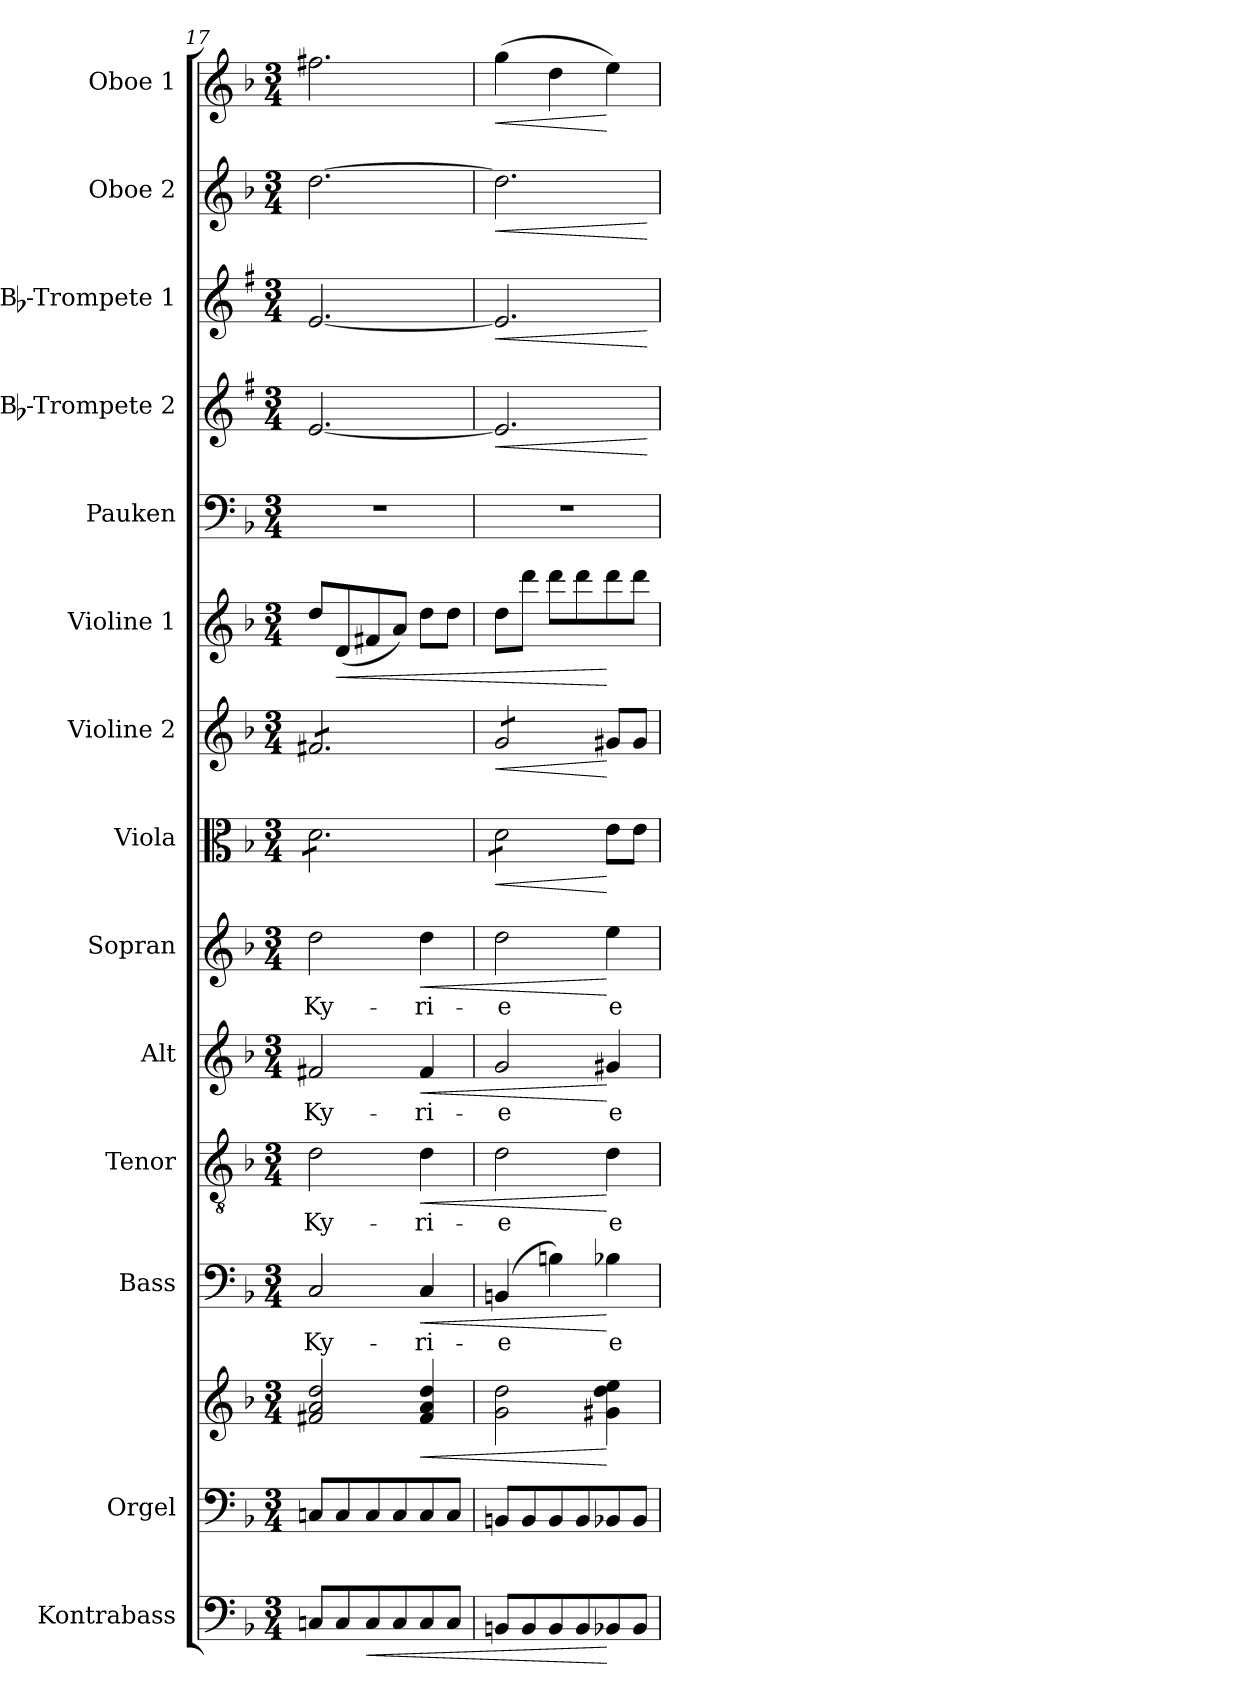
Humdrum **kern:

**kern	**dynam	**kern	**kern	**dynam	**kern	**text	**dynam	**kern	**text	**dynam	**kern	**text	**dynam	**kern	**text	**dynam	**kern	**dynam	**kern	**dynam	**kern	**dynam	**kern	**kern	**dynam	**kern	**dynam	**kern	**dynam	**kern	**dynam
*part14	*part14	*part13	*part13	*part13	*part12	*part12	*part12	*part11	*part11	*part11	*part10	*part10	*part10	*part9	*part9	*part9	*part8	*part8	*part7	*part7	*part6	*part6	*part5	*part4	*part4	*part3	*part3	*part2	*part2	*part1	*part1
*staff15	*staff15	*staff14	*staff13	*staff13/14	*staff12	*staff12	*staff12	*staff11	*staff11	*staff11	*staff10	*staff10	*staff10	*staff9	*staff9	*staff9	*staff8	*staff8	*staff7	*staff7	*staff6	*staff6	*staff5	*staff4	*staff4	*staff3	*staff3	*staff2	*staff2	*staff1	*staff1
*I"Kontrabass	*	*I"Orgel	*	*	*I"Bass	*	*	*I"Tenor	*	*	*I"Alt	*	*	*I"Sopran	*	*	*I"Viola	*	*I"Violine 2	*	*I"Violine 1	*	*I"Pauken	*I"Bb-Trompete 2	*	*I"Bb-Trompete 1	*	*I"Oboe 2	*	*I"Oboe 1	*
*I'Kb.	*	*I'Org.	*	*	*I'B.	*	*	*I'T.	*	*	*I'A.	*	*	*I'S.	*	*	*I'Vla.	*	*I'Vl. 2	*	*I'Vl. 1	*	*I'Pk.	*I'Bb Trp. 2	*	*I'Bb Trp. 1	*	*I'Ob. 2	*	*I'Ob. 1	*
*clefF4	*	*clefF4	*clefG2	*	*clefF4	*	*	*clefGv2	*	*	*clefG2	*	*	*clefG2	*	*	*clefC3	*	*clefG2	*	*clefG2	*	*clefF4	*clefG2	*	*clefG2	*	*clefG2	*	*clefG2	*
*ITrd7c12	*	*	*	*	*	*	*	*	*	*	*	*	*	*	*	*	*	*	*	*	*	*	*	*ITrd1c2	*	*ITrd1c2	*	*	*	*	*
*k[b-]	*	*k[b-]	*k[b-]	*	*k[b-]	*	*	*k[b-]	*	*	*k[b-]	*	*	*k[b-]	*	*	*k[b-]	*	*k[b-]	*	*k[b-]	*	*k[b-]	*k[b-]	*	*k[b-]	*	*k[b-]	*	*k[b-]	*
*F:	*	*F:	*F:	*	*F:	*	*	*F:	*	*	*F:	*	*	*F:	*	*	*F:	*	*F:	*	*F:	*	*F:	*F:	*	*F:	*	*F:	*	*F:	*
*M3/4	*	*M3/4	*M3/4	*	*M3/4	*	*	*M3/4	*	*	*M3/4	*	*	*M3/4	*	*	*M3/4	*	*M3/4	*	*M3/4	*	*M3/4	*M3/4	*	*M3/4	*	*M3/4	*	*M3/4	*
=17	=17	=17	=17	=17	=17	=17	=17	=17	=17	=17	=17	=17	=17	=17	=17	=17	=17	=17	=17	=17	=17	=17	=17	=17	=17	=17	=17	=17	=17	=17	=17
!	!	!	!	!	!	!LO:LY:b	!	!	!LO:LY:b	!	!	!LO:LY:b	!	!	!LO:LY:b	!	!	!	!	!	!	!	!	!	!	!	!	!	!	!	!
*	*	*	*	*	*	*	*	*	*	*	*	*	*	*	*	*	*tremolo	*	*	*	*	*	*	*	*	*	*	*	*	*	*
*	*	*	*	*	*	*	*	*	*	*	*	*	*	*	*	*	*	*	*tremolo	*	*	*	*	*	*	*	*	*	*	*	*
8CCn/L	.	8Cn/L	2f#X/ 2a/ 2dd/	.	2C/	Ky-	.	2d\	Ky-	.	2f#X/	Ky-	.	2dd\	Ky-	.	8d\L	.	8f#X/L	.	8dd/L	.	2.r	[2.d/	.	[2.d/	.	[2.dd\	.	2.ff#X\	.
!	!	!	!	!	!	!	!	!	!	!	!	!	!	!	!	!	!	!	!	!	!	!LO:HP:b	!	!	!	!	!	!	!	!	!
8CC/	.	8C/	.	.	.	.	.	.	.	.	.	.	.	.	.	.	8d\	.	8f#X/	.	(<8d/	<	.	.	.	.	.	.	.	.	.
!	!LO:HP:b	!	!	!	!	!	!	!	!	!	!	!	!	!	!	!	!	!	!	!	!	!	!	!	!	!	!	!	!	!	!
8CC/	<	8C/	.	.	.	.	.	.	.	.	.	.	.	.	.	.	8d\	.	8f#X/	.	8f#X/	.	.	.	.	.	.	.	.	.	.
8CC/	.	8C/	.	.	.	.	.	.	.	.	.	.	.	.	.	.	8d\	.	8f#X/	.	8a/J)	.	.	.	.	.	.	.	.	.	.
!	!	!	!	!LO:HP:b	!	!LO:LY:b	!LO:HP:b	!	!LO:LY:b	!LO:HP:b	!	!LO:LY:b	!LO:HP:b	!	!LO:LY:b	!LO:HP:b	!	!	!	!	!	!	!	!	!	!	!	!	!	!	!
8CC/	.	8C/	4f#/ 4a/ 4dd/	<	4C/	-ri-	<	4d\	-ri-	<	4f#/	-ri-	<	4dd\	-ri-	<	8d\	.	8f#X/	.	8dd\L	.	.	.	.	.	.	.	.	.	.
8CC/J	.	8C/J	.	.	.	.	.	.	.	.	.	.	.	.	.	.	8d\J	.	8f#X/J	.	8dd\J	.	.	.	.	.	.	.	.	.	.
=18	=18	=18	=18	=18	=18	=18	=18	=18	=18	=18	=18	=18	=18	=18	=18	=18	=18	=18	=18	=18	=18	=18	=18	=18	=18	=18	=18	=18	=18	=18	=18
!	!	!	!	!	!	!LO:LY:b	!	!	!LO:LY:b	!	!	!LO:LY:b	!	!	!LO:LY:b	!	!	!LO:HP:b	!	!LO:HP:b	!	!	!	!	!LO:HP:b	!	!LO:HP:b	!	!LO:HP:b	!	!LO:HP:b
8BBBn/L	.	8BBn/L	2g\ 2dd\	.	(4BBn/	-e	.	2d\	-e	.	2g/	-e	.	2dd\	-e	.	8d\L	<	8g/L	<	8dd\L	.	2.r	2.d/]	<	2.d/]	<	2.dd\]	<	(>4gg\	<
8BBB/	.	8BB/	.	.	.	.	.	.	.	.	.	.	.	.	.	.	8d\	.	8g/	.	8ddd\J	.	.	.	.	.	.	.	.	.	.
8BBB/	.	8BB/	.	.	4Bn\)	.	.	.	.	.	.	.	.	.	.	.	8d\	.	8g/	.	8ddd\L	.	.	.	.	.	.	.	.	4dd\	.
8BBB/	.	8BB/	.	.	.	.	.	.	.	.	.	.	.	.	.	.	8d\J	.	8g/J	.	8ddd\	.	.	.	.	.	.	.	.	.	.
*	*	*	*	*	*	*	*	*	*	*	*	*	*	*	*	*	*	*	*Xtremolo	*	*	*	*	*	*	*	*	*	*	*	*
*	*	*	*	*	*	*	*	*	*	*	*	*	*	*	*	*	*Xtremolo	*	*	*	*	*	*	*	*	*	*	*	*	*	*
!	!	!	!	!	!	!LO:LY:b	!	!	!LO:LY:b	!	!	!LO:LY:b	!	!	!LO:LY:b	!	!	!	!	!	!	!	!	!	!	!	!	!	!	!	!
8BBB-X/	[	8BB-X/	4g#X\ 4dd\ 4ee\	[	4B-X\	e-	[	4d\	e-	[	4g#X/	e-	[	4ee\	e-	[	8e\L	[	8g#X/L	[	8ddd\	[	.	.	.	.	.	.	.	4ee\)	[
8BBB-/J	.	8BB-/J	.	.	.	.	.	.	.	.	.	.	.	.	.	.	8e\J	.	8g#/J	.	8ddd\J	.	.	.	.	.	.	.	.	.	.
.	.	.	.	.	.	.	.	.	.	.	.	.	.	.	.	.	.	.	.	.	.	.	.	.	[	.	[	.	[	.	.
=	=	=	=	=	=	=	=	=	=	=	=	=	=	=	=	=	=	=	=	=	=	=	=	=	=	=	=	=	=	=	=
*-	*-	*-	*-	*-	*-	*-	*-	*-	*-	*-	*-	*-	*-	*-	*-	*-	*-	*-	*-	*-	*-	*-	*-	*-	*-	*-	*-	*-	*-	*-	*-
